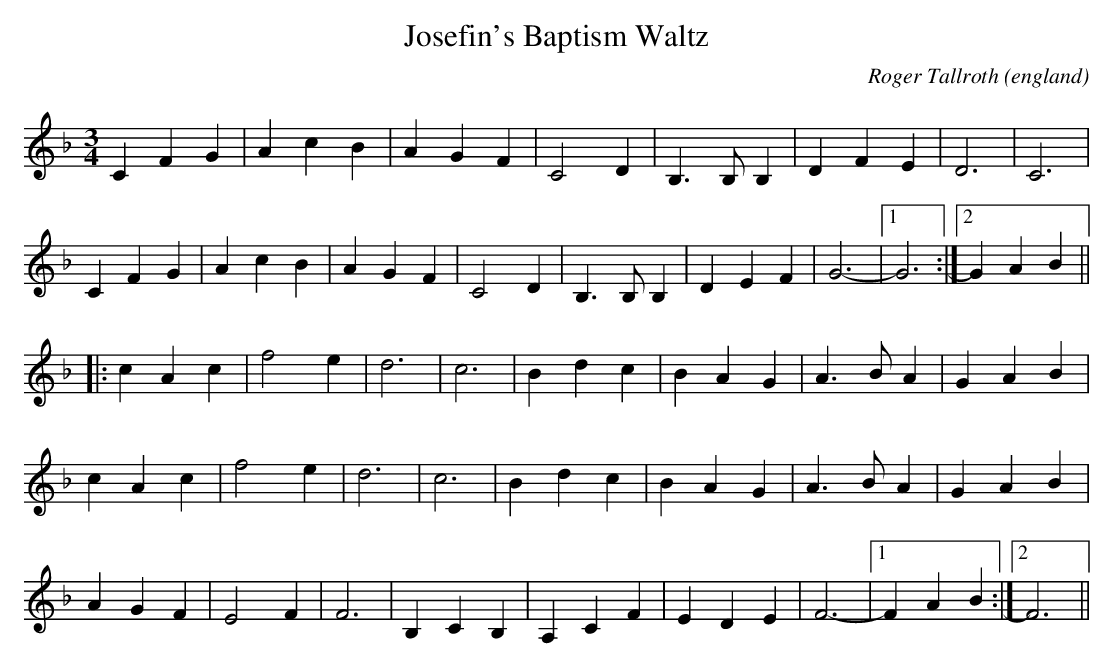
X:1
T:Josefin's Baptism Waltz
O:england
C:Roger Tallroth
M:3/4
L:1/4
K:F
CFG|AcB|AGF|C2D|B,>B,B,|DFE|D3|C3|
CFG|AcB|AGF|C2D|B,>B,B,|DEF|G3-|1 G3:|2 GAB||
|:cAc|f2e|d3|c3|Bdc|BAG|A>BA|GAB|
cAc|f2e|d3|c3|Bdc|BAG|A>BA|GAB|
AGF|E2F|F3|B,CB,|A,CF|EDE|F3-|1 FAB:|2 F3||
